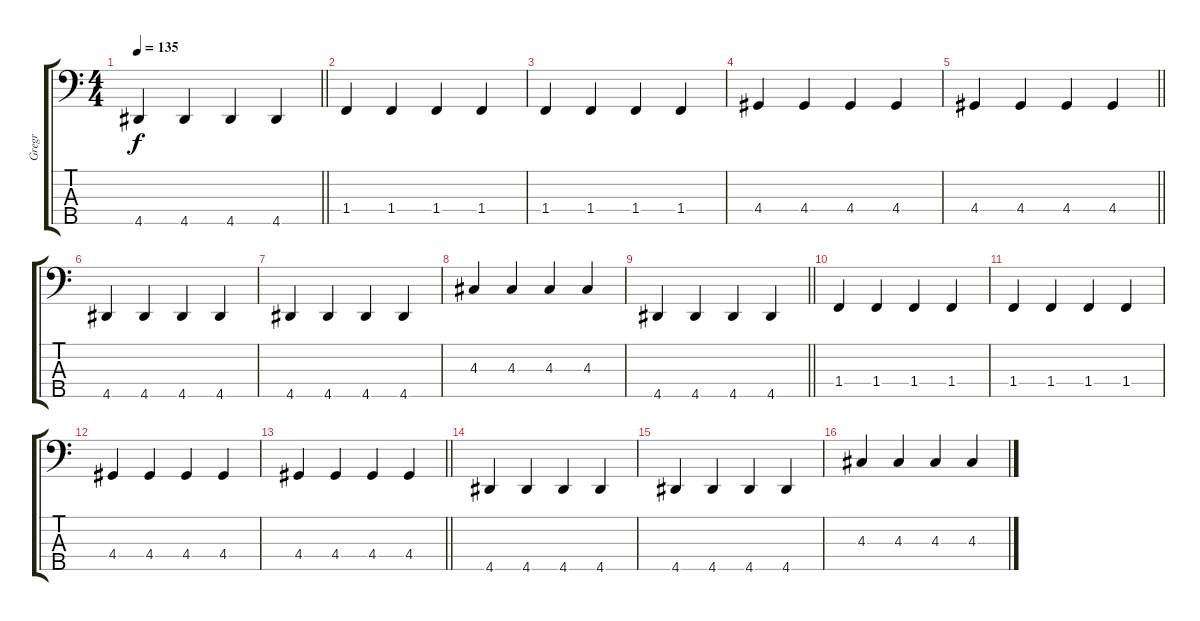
\track ("Gregr" "Gregr") {instrument electricbasspick}
\staff {score tabs}
\tuning (G2 D2 A1 E1 B0) {hide}
\ts (4 4)
\tempo 135
\clef f4
\barLineRight lightlight
\ks c
4.5.4{dy f} 4.5.4 4.5.4 4.5.4 |
1.4.4 1.4.4 1.4.4 1.4.4 |
1.4.4 1.4.4 1.4.4 1.4.4 |
4.4.4 4.4.4 4.4.4 4.4.4 |
\barLineRight lightlight
4.4.4 4.4.4 4.4.4 4.4.4 |
4.5.4 4.5.4 4.5.4 4.5.4 |
4.5.4 4.5.4 4.5.4 4.5.4 |
4.3.4 4.3.4 4.3.4 4.3.4 |
\barLineRight lightlight
4.5.4 4.5.4 4.5.4 4.5.4 |
1.4.4 1.4.4 1.4.4 1.4.4 |
1.4.4 1.4.4 1.4.4 1.4.4 |
4.4.4 4.4.4 4.4.4 4.4.4 |
\barLineRight lightlight
4.4.4 4.4.4 4.4.4 4.4.4 |
4.5.4 4.5.4 4.5.4 4.5.4 |
4.5.4 4.5.4 4.5.4 4.5.4 |
4.3.4 4.3.4 4.3.4 4.3.4
